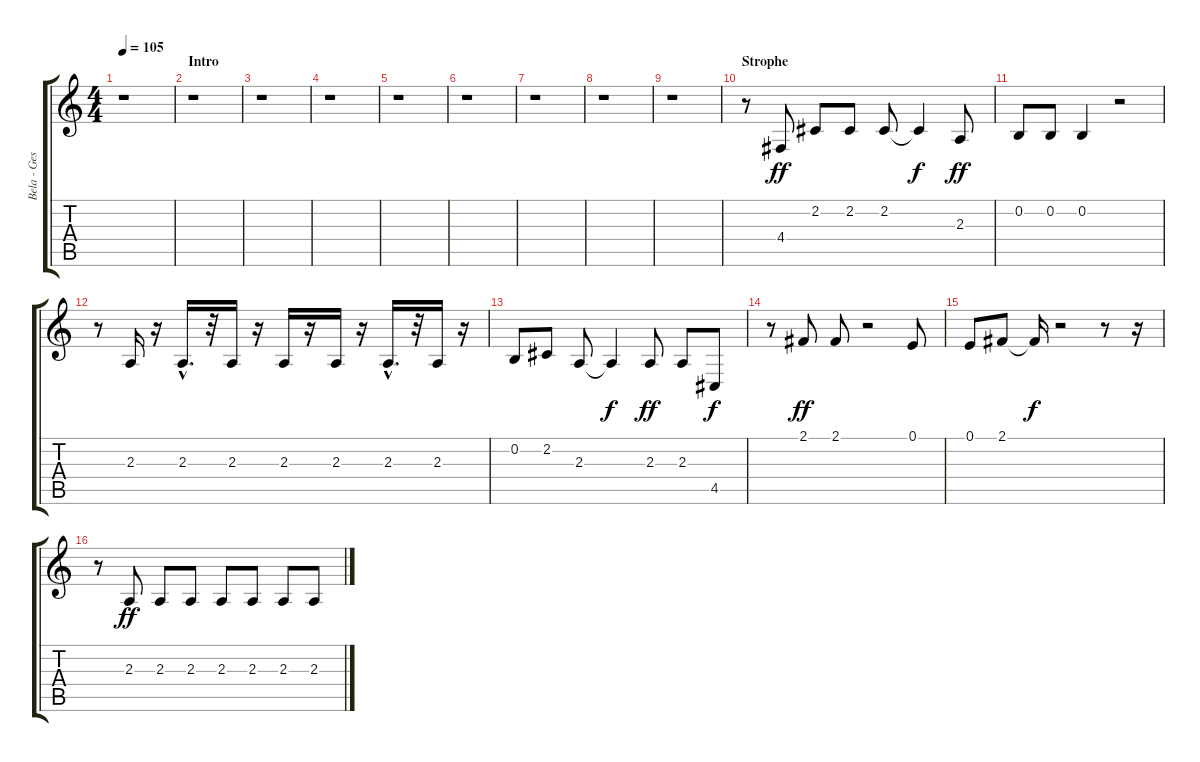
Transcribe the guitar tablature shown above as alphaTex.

\track ("Bela - Gesang" "Bela - Ges") {instrument lead2sawtooth}
\staff {score tabs}
\tuning (E4 B3 G3 D3 A2 E2) {hide}
\ts (4 4)
\tempo 105
\clef g2
\ks c
r.1{dy ff instrument lead2sawtooth} |
\section ("" "Intro")
r.1 |
r.1 |
r.1 |
r.1 |
r.1 |
r.1 |
r.1 |
r.1 |
\section ("" "Strophe")
r.8 4.4.8 2.2.8 2.2.8 2.2.8 2.2{t}.4{dy f} 2.3.8{dy ff} |
0.2.8 0.2.8 0.2.4 r.2 |
r.8 2.3.16 r.16 2.3{hac}.16{d} r.32 2.3.16 r.16 2.3.16 r.16 2.3.16 r.16 2.3{hac}.16{d} r.32 2.3.16 r.16 |
0.2.8 2.2.8 2.3.8 2.3{t}.4{dy f} 2.3.8{dy ff} 2.3.8 4.5.8{dy f} |
r.8 2.1.8{dy ff} 2.1.8 r.2 0.1.8 |
0.1.8 2.1.8 2.1{t}.16{dy f} r.2 r.8 r.16 |
r.8 2.3.8{dy ff} 2.3.8 2.3.8 2.3.8 2.3.8 2.3.8 2.3.8
